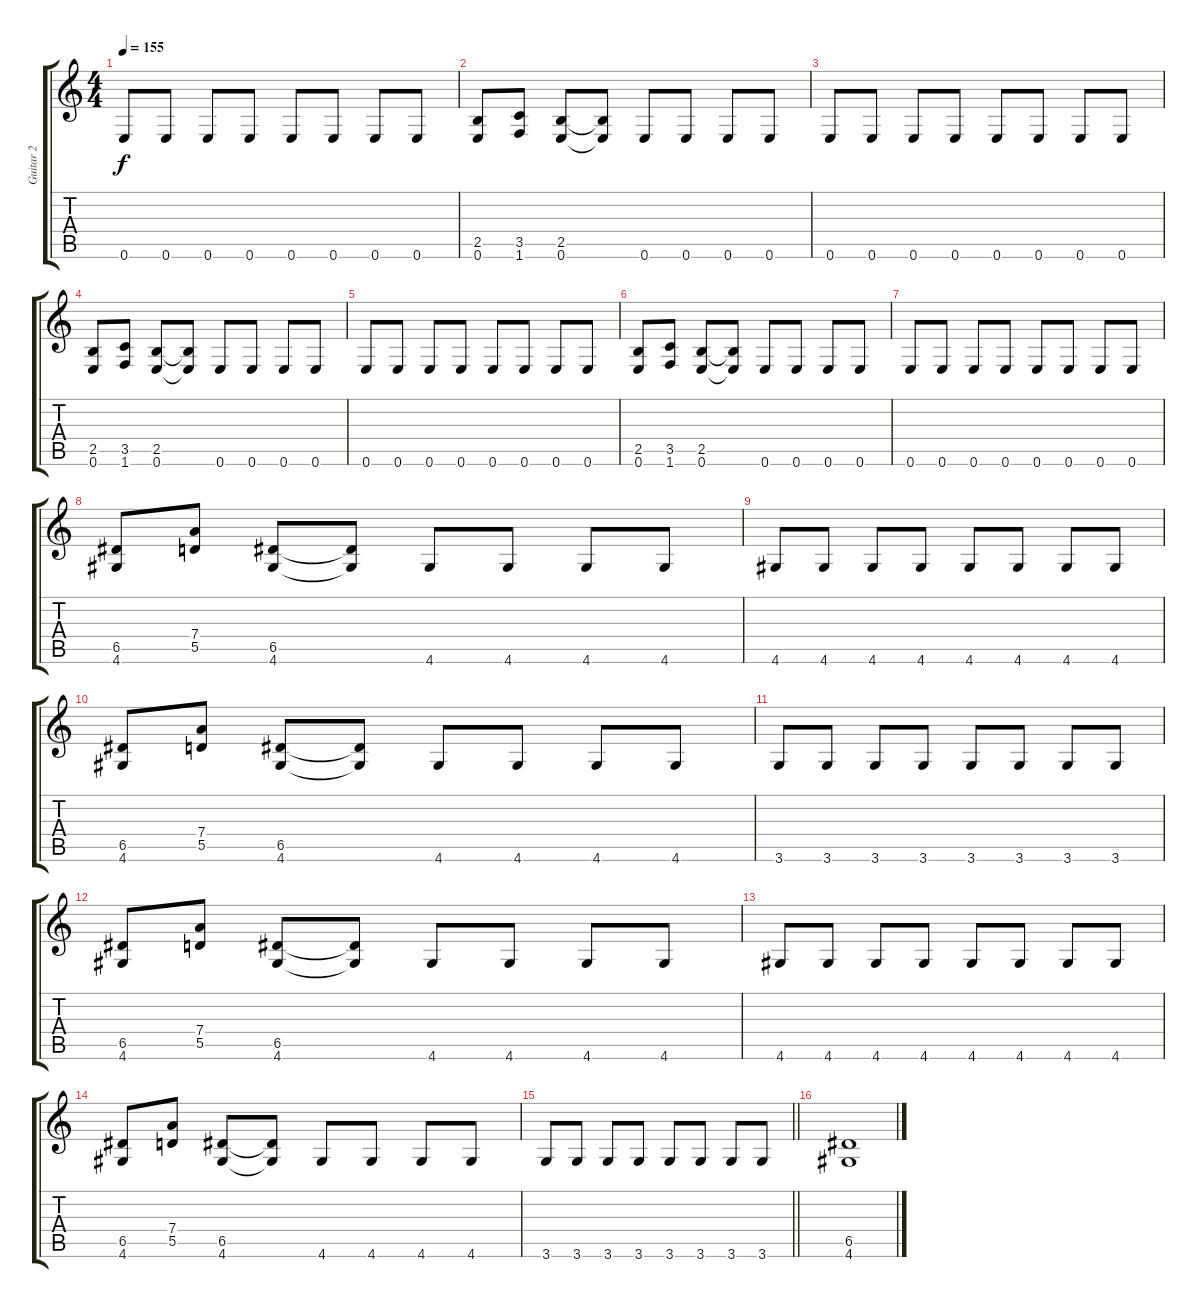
\track ("Guitar 2" "Guitar 2") {instrument overdrivenguitar}
\staff {score tabs}
\tuning (E4 B3 G3 D3 A2 E2) {hide}
\ts (4 4)
\tempo 155
\clef g2
\ks c
0.6.8{dy f} 0.6.8 0.6.8 0.6.8 0.6.8 0.6.8 0.6.8 0.6.8 |
(2.5 0.6).8 (3.5 1.6).8 (2.5 0.6).8 (2.5{t} 0.6{t}).8 0.6.8 0.6.8 0.6.8 0.6.8 |
0.6.8 0.6.8 0.6.8 0.6.8 0.6.8 0.6.8 0.6.8 0.6.8 |
(2.5 0.6).8 (3.5 1.6).8 (2.5 0.6).8 (2.5{t} 0.6{t}).8 0.6.8 0.6.8 0.6.8 0.6.8 |
0.6.8 0.6.8 0.6.8 0.6.8 0.6.8 0.6.8 0.6.8 0.6.8 |
(2.5 0.6).8 (3.5 1.6).8 (2.5 0.6).8 (2.5{t} 0.6{t}).8 0.6.8 0.6.8 0.6.8 0.6.8 |
0.6.8 0.6.8 0.6.8 0.6.8 0.6.8 0.6.8 0.6.8 0.6.8 |
(6.5 4.6).8 (7.4 5.5).8 (6.5 4.6).8 (6.5{t} 4.6{t}).8 4.6.8 4.6.8 4.6.8 4.6.8 |
4.6.8 4.6.8 4.6.8 4.6.8 4.6.8 4.6.8 4.6.8 4.6.8 |
(6.5 4.6).8 (7.4 5.5).8 (6.5 4.6).8 (6.5{t} 4.6{t}).8 4.6.8 4.6.8 4.6.8 4.6.8 |
3.6.8 3.6.8 3.6.8 3.6.8 3.6.8 3.6.8 3.6.8 3.6.8 |
(6.5 4.6).8 (7.4 5.5).8 (6.5 4.6).8 (6.5{t} 4.6{t}).8 4.6.8 4.6.8 4.6.8 4.6.8 |
4.6.8 4.6.8 4.6.8 4.6.8 4.6.8 4.6.8 4.6.8 4.6.8 |
(6.5 4.6).8 (7.4 5.5).8 (6.5 4.6).8 (6.5{t} 4.6{t}).8 4.6.8 4.6.8 4.6.8 4.6.8 |
\barLineRight lightlight
3.6.8 3.6.8 3.6.8 3.6.8 3.6.8 3.6.8 3.6.8 3.6.8 |
(6.5 4.6).1
